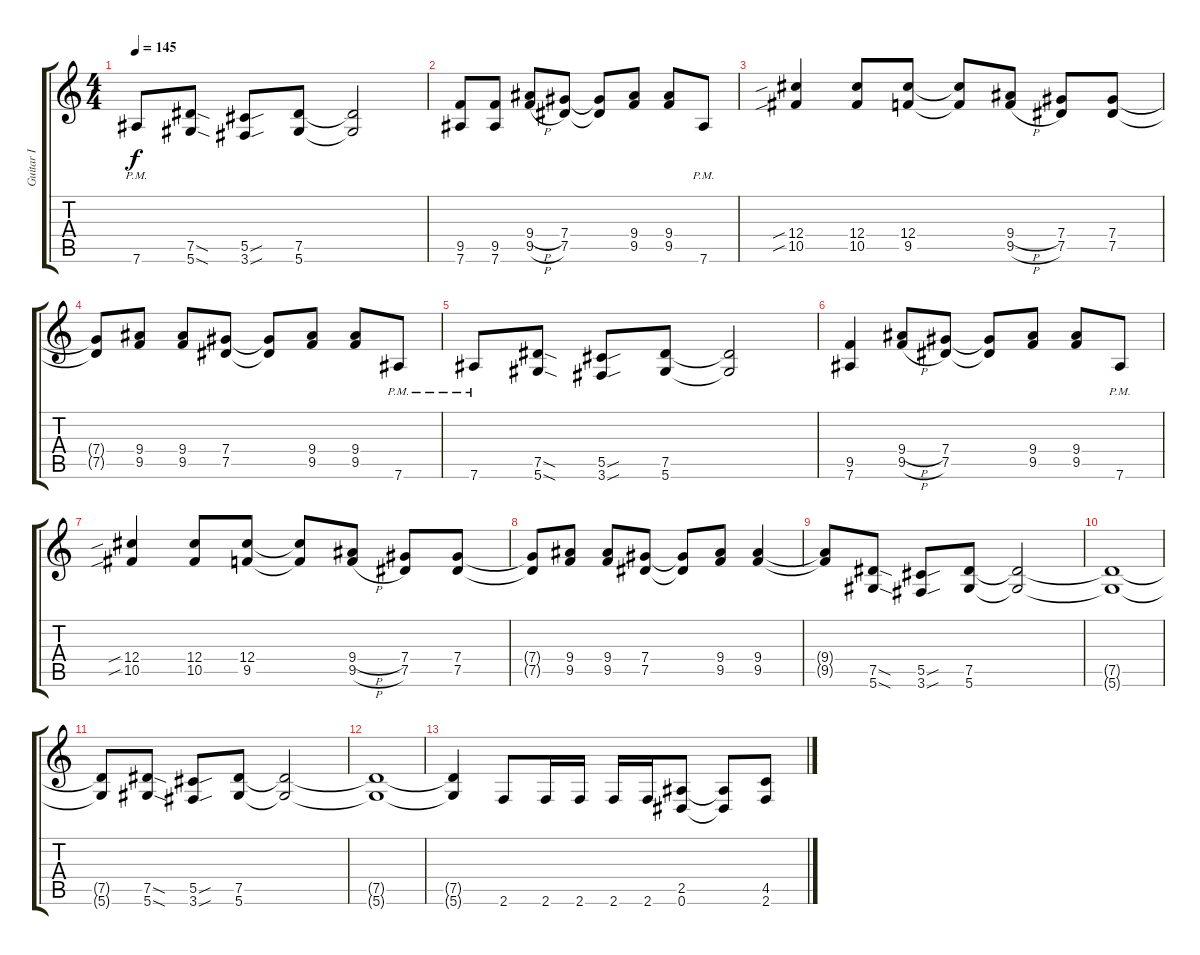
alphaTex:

\track ("Guitar I" "Guitar I") {instrument distortionguitar}
\staff {score tabs}
\tuning (Eb4 Bb3 Gb3 Db3 Ab2 Eb2) {hide}
\ts (4 4)
\tempo 145
\clef g2
\ks c
7.6{pm}.8{dy f} (7.5{sod} 5.6{sod}).8 (5.5{sou} 3.6{sou}).8 (7.5 5.6).8 (7.5{t} 5.6{t}).2 |
(9.5 7.6).8 (9.5 7.6).8 (9.4{h} 9.5{h}).8 (7.4 7.5).8 (7.4{t} 7.5{t}).8 (9.4 9.5).8 (9.4 9.5).8 7.6{pm}.8 |
(12.4{sib} 10.5{sib}).4 (12.4 10.5).8 (12.4 9.5).8 (12.4{t} 9.5{t}).8 (9.4{h} 9.5{h}).8 (7.4 7.5).8 (7.4 7.5).8 |
(7.4{t} 7.5{t}).8 (9.4 9.5).8 (9.4 9.5).8 (7.4 7.5).8 (7.4{t} 7.5{t}).8 (9.4 9.5).8 (9.4 9.5).8 7.6{pm}.8 |
7.6{pm}.8 (7.5{sod} 5.6{sod}).8 (5.5{sou} 3.6{sou}).8 (7.5 5.6).8 (7.5{t} 5.6{t}).2 |
(9.5 7.6).4 (9.4{h} 9.5{h}).8 (7.4 7.5).8 (7.4{t} 7.5{t}).8 (9.4 9.5).8 (9.4 9.5).8 7.6{pm}.8 |
(12.4{sib} 10.5{sib}).4 (12.4 10.5).8 (12.4 9.5).8 (12.4{t} 9.5{t}).8 (9.4{h} 9.5{h}).8 (7.4 7.5).8 (7.4 7.5).8 |
(7.4{t} 7.5{t}).8 (9.4 9.5).8 (9.4 9.5).8 (7.4 7.5).8 (7.4{t} 7.5{t}).8 (9.4 9.5).8 (9.4 9.5).4 |
(9.4{t} 9.5{t}).8 (7.5{sod} 5.6{sod}).8 (5.5{sou} 3.6{sou}).8 (7.5 5.6).8 (7.5{t} 5.6{t}).2 |
(7.5{t} 5.6{t}).1 |
(7.5{t} 5.6{t}).8 (7.5{sod} 5.6{sod}).8 (5.5{sou} 3.6{sou}).8 (7.5 5.6).8 (7.5{t} 5.6{t}).2 |
(7.5{t} 5.6{t}).1 |
(7.5{t} 5.6{t}).4 2.6.8 2.6.16 2.6.16 2.6.16 2.6.16 (2.5 0.6).8 (2.5{t} 0.6{t}).8 (4.5 2.6).8
